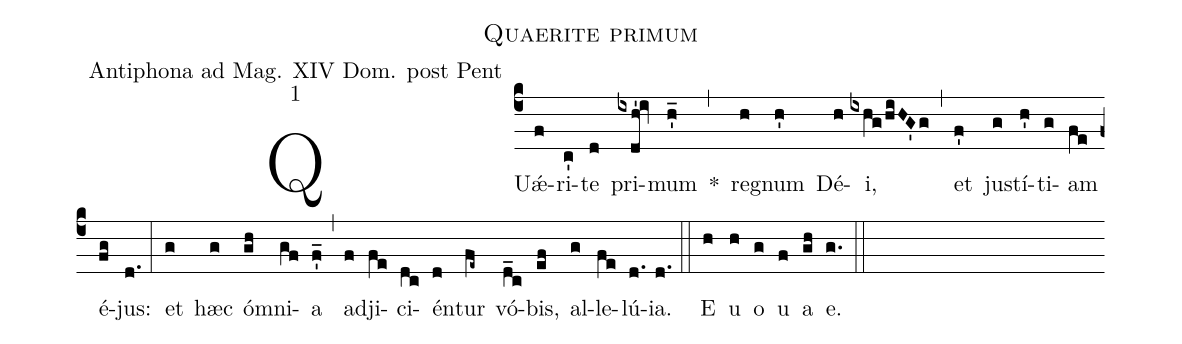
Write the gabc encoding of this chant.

name:Quaerite primum;
office-part:Antiphona ad Mag. XIV Dom. post Pent;
mode:1;
%%
(c4) QUǽ(f)ri(c')te(d) pri(ixdh'!iv)mum(h'_) *(,) re(h)gnum(h') Dé(h)i,(ixhg/hiHG'g) (,) et(f') ju(g)stí(h')ti(g)am(fe) é(fg)jus:(d.) (:) et(g) hæc(g) ó(gh)mni(gf)a(f'_) (,) ad(f)ji(fe)ci(dc)én(d)tur(fe~) vó(d_c)bis,(ef) al(g)le(fe)lú(d.)ia.(d.) (::) <eu> E(h) u(h) o(g) u(f) a(gh) e.</eu>(g.) (::)
